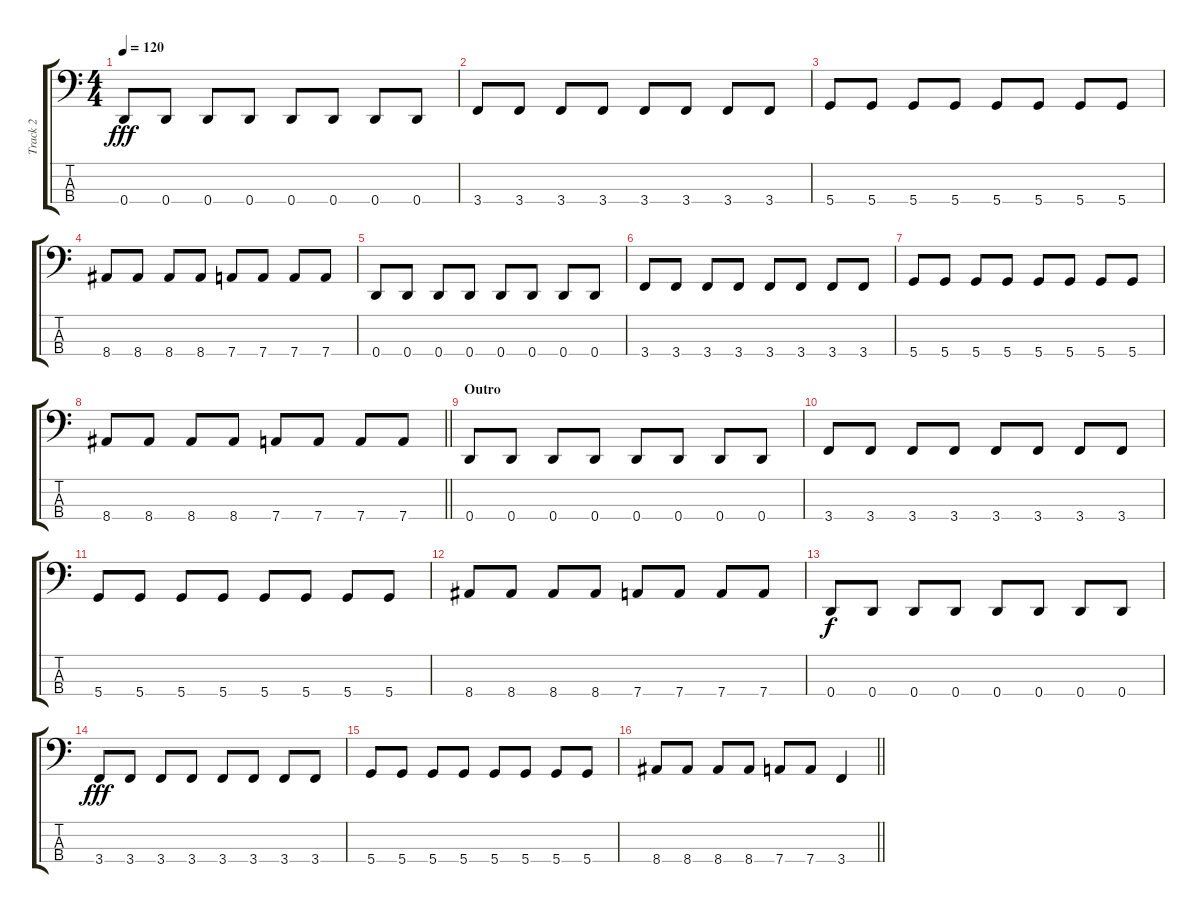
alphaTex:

\track ("Track 2" "Track 2") {instrument electricbassfinger}
\staff {score tabs}
\tuning (G2 D2 A1 D1) {hide}
\ts (4 4)
\tempo 120
\clef f4
\ks c
0.4.8{dy fff} 0.4.8 0.4.8 0.4.8 0.4.8 0.4.8 0.4.8 0.4.8 |
3.4.8 3.4.8 3.4.8 3.4.8 3.4.8 3.4.8 3.4.8 3.4.8 |
5.4.8 5.4.8 5.4.8 5.4.8 5.4.8 5.4.8 5.4.8 5.4.8 |
8.4.8 8.4.8 8.4.8 8.4.8 7.4.8 7.4.8 7.4.8 7.4.8 |
0.4.8 0.4.8 0.4.8 0.4.8 0.4.8 0.4.8 0.4.8 0.4.8 |
3.4.8 3.4.8 3.4.8 3.4.8 3.4.8 3.4.8 3.4.8 3.4.8 |
5.4.8 5.4.8 5.4.8 5.4.8 5.4.8 5.4.8 5.4.8 5.4.8 |
\barLineRight lightlight
8.4.8 8.4.8 8.4.8 8.4.8 7.4.8 7.4.8 7.4.8 7.4.8 |
\section ("" "Outro")
0.4.8 0.4.8 0.4.8 0.4.8 0.4.8 0.4.8 0.4.8 0.4.8 |
3.4.8 3.4.8 3.4.8 3.4.8 3.4.8 3.4.8 3.4.8 3.4.8 |
5.4.8 5.4.8 5.4.8 5.4.8 5.4.8 5.4.8 5.4.8 5.4.8 |
8.4.8 8.4.8 8.4.8 8.4.8 7.4.8 7.4.8 7.4.8 7.4.8 |
0.4.8{dy f} 0.4.8 0.4.8 0.4.8 0.4.8 0.4.8 0.4.8 0.4.8 |
3.4.8{dy fff} 3.4.8 3.4.8 3.4.8 3.4.8 3.4.8 3.4.8 3.4.8 |
5.4.8 5.4.8 5.4.8 5.4.8 5.4.8 5.4.8 5.4.8 5.4.8 |
\barLineRight lightlight
8.4.8 8.4.8 8.4.8 8.4.8 7.4.8 7.4.8 3.4.4
